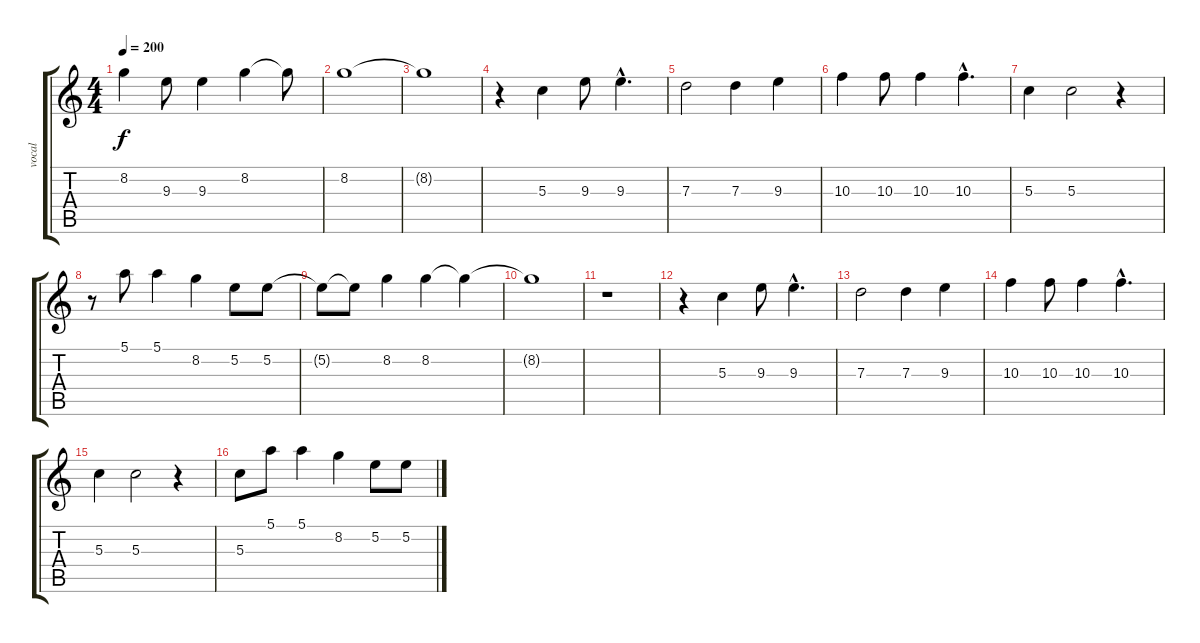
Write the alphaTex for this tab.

\track ("vocal" "vocal") {instrument overdrivenguitar}
\staff {score tabs}
\tuning (E4 B3 G3 D3 A2 E2) {hide}
\ts (4 4)
\tempo 200
\clef g2
\ks c
8.2.4{dy f} 9.3.8 9.3.4 8.2.4 8.2{t}.8 |
8.2.1 |
8.2{t}.1 |
r.4 5.3.4 9.3.8 9.3{hac}.4{d} |
7.3.2 7.3.4 9.3.4 |
10.3.4 10.3.8 10.3.4 10.3{hac}.4{d} |
5.3.4 5.3.2 r.4 |
r.8 5.1.8 5.1.4 8.2.4 5.2.8 5.2.8 |
5.2{t}.8 5.2{t}.8 8.2.4 8.2.4 8.2{t}.4 |
8.2{t}.1 |
r.1 |
r.4 5.3.4 9.3.8 9.3{hac}.4{d} |
7.3.2 7.3.4 9.3.4 |
10.3.4 10.3.8 10.3.4 10.3{hac}.4{d} |
5.3.4 5.3.2 r.4 |
5.3.8 5.1.8 5.1.4 8.2.4 5.2.8 5.2.8
